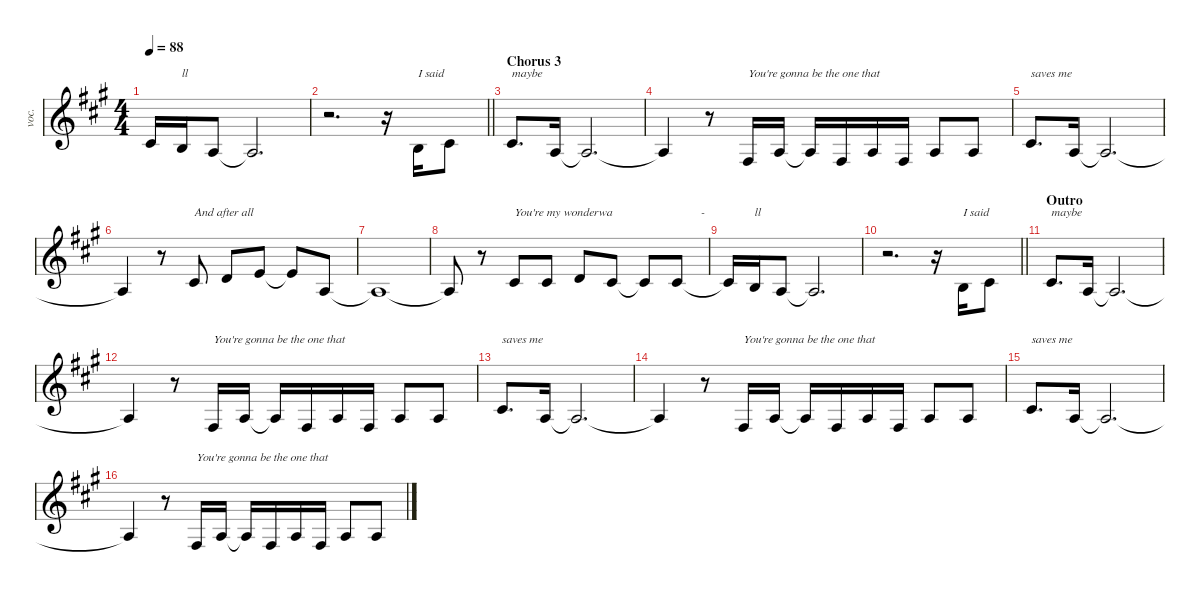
\defaultSystemsLayout 4
\hideDynamics
\bracketExtendMode nobrackets
\otherSystemsTrackNameOrientation horizontal
\track ("Lead Vocals" "voc.") {defaultSystemsLayout 4 instrument tenorsax}
\staff {score}
\tuning (E4 B3 G3 D3 A2 E2)
\ts (4 4)
\tempo 88
\clef g2
\ks f#minor
2.2{t acc #}.16{dy f beam Up} 4.3{acc forcenatural}.16{txt "ll" beam Up} 2.3{acc forcenatural}.8{beam Up} 2.3{t acc forcenatural}.2{d beam Up} |
\barLineRight lightlight
r.2{d beam Down} r.16{beam Down} 0.2{acc forcenatural}.16{txt "I said" beam Up} 2.2{acc #}.8{beam Up} |
\section ("" "Chorus 3")
2.2{acc #}.8{d txt "maybe" beam Up} 2.3{acc forcenatural}.16{beam Up} 2.3{t acc forcenatural}.2{d beam Up} |
2.3{t acc forcenatural}.4{beam Up} r.8{beam Up} 4.4{acc #}.16{txt "You're gonna be the one that" beam Up} 2.3{acc forcenatural}.16{beam Up} 2.3{t acc forcenatural}.16{beam Up} 4.4{acc #}.16{beam Up} 2.3{acc forcenatural}.16{beam Up} 4.4{acc #}.16{beam Up} 2.3{acc forcenatural}.8{beam Up} 2.3{acc forcenatural}.8{beam Up} |
2.2{acc #}.8{d txt "saves me" beam Up} 2.3{acc forcenatural}.16{beam Up} 2.3{t acc forcenatural}.2{d beam Up} |
2.3{t acc forcenatural}.4{beam Up} r.8{beam Up} 2.2{acc #}.8{txt "And after all" beam Up} 3.2{acc forcenatural}.8{beam Up} 0.1{acc forcenatural}.8{beam Up} 0.1{t acc forcenatural}.8{beam Up} 2.3{acc forcenatural}.8{beam Up} |
2.3{t acc forcenatural}.1{beam Up} |
2.3{t acc forcenatural}.8{beam Up} r.8{beam Up} 2.2{acc #}.8{txt "You're my wonderwa" beam Up} 2.2{acc #}.8{beam Up} 3.2{acc forcenatural}.8{beam Up} 2.2{acc #}.8{beam Up} 2.2{t acc #}.8{beam Up} 2.2{acc #}.8{txt "        -" beam Up} |
2.2{t acc #}.16{beam Up} 4.3{acc forcenatural}.16{txt "ll" beam Up} 2.3{acc forcenatural}.8{beam Up} 2.3{t acc forcenatural}.2{d beam Up} |
\barLineRight lightlight
r.2{d beam Down} r.16{beam Down} 0.2{acc forcenatural}.16{txt "I said" beam Up} 2.2{acc #}.8{beam Up} |
\section ("" "Outro")
2.2{acc #}.8{d txt "maybe" beam Up} 2.3{acc forcenatural}.16{beam Up} 2.3{t acc forcenatural}.2{d beam Up} |
2.3{t acc forcenatural}.4{beam Up} r.8{beam Up} 4.4{acc #}.16{txt "You're gonna be the one that" beam Up} 2.3{acc forcenatural}.16{beam Up} 2.3{t acc forcenatural}.16{beam Up} 4.4{acc #}.16{beam Up} 2.3{acc forcenatural}.16{beam Up} 4.4{acc #}.16{beam Up} 2.3{acc forcenatural}.8{beam Up} 2.3{acc forcenatural}.8{beam Up} |
2.2{acc #}.8{d txt "saves me" beam Up} 2.3{acc forcenatural}.16{beam Up} 2.3{t acc forcenatural}.2{d beam Up} |
2.3{t acc forcenatural}.4{beam Up} r.8{beam Up} 4.4{acc #}.16{txt "You're gonna be the one that" beam Up} 2.3{acc forcenatural}.16{beam Up} 2.3{t acc forcenatural}.16{beam Up} 4.4{acc #}.16{beam Up} 2.3{acc forcenatural}.16{beam Up} 4.4{acc #}.16{beam Up} 2.3{acc forcenatural}.8{beam Up} 2.3{acc forcenatural}.8{beam Up} |
2.2{acc #}.8{d txt "saves me" beam Up} 2.3{acc forcenatural}.16{beam Up} 2.3{t acc forcenatural}.2{d beam Up} |
2.3{t acc forcenatural}.4{beam Up} r.8{beam Up} 4.4{acc #}.16{txt "You're gonna be the one that" beam Up} 2.3{acc forcenatural}.16{beam Up} 2.3{t acc forcenatural}.16{beam Up} 4.4{acc #}.16{beam Up} 2.3{acc forcenatural}.16{beam Up} 4.4{acc #}.16{beam Up} 2.3{acc forcenatural}.8{beam Up} 2.3{acc forcenatural}.8{beam Up}
